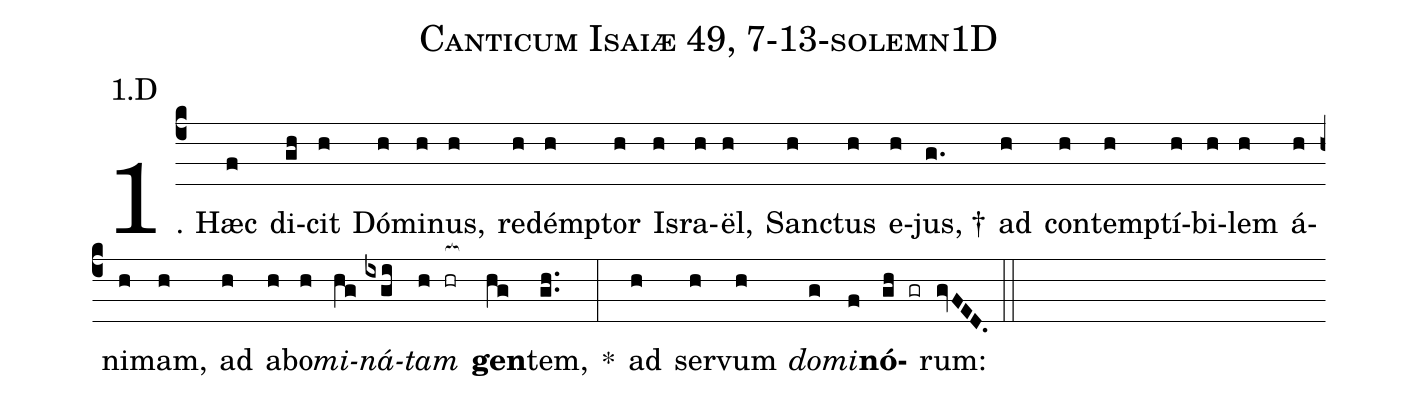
name: Canticum Isaiæ 49, 7-13-solemn1D;
annotation: 1.D;
%%
(c4)1. Hæc(f) di(gh)cit(h) Dó(h)mi(h)nus,(h) red(h)émp(h)tor(h) Is(h)ra(h)ël,(h) Sanc(h)tus(h) e(h)jus, †(g.) ad(h) con(h)temp(h)tí(h)bi(h)lem(h) á(h)ni(h)mam,(h) ad(h) ab(h)o(h)<i>mi</i>(hg)<i>ná</i>(ixgi)<i>tam</i>(h hr[ocb:1{]) <b>gen</b>(hg[ocb:0}])tem,(gh..) *(:) ad(h) ser(h)vum(h) <i>do</i>(g)<i>mi</i>(f)<b>nó</b>(gh gr)rum:(gvFED.) (::)
